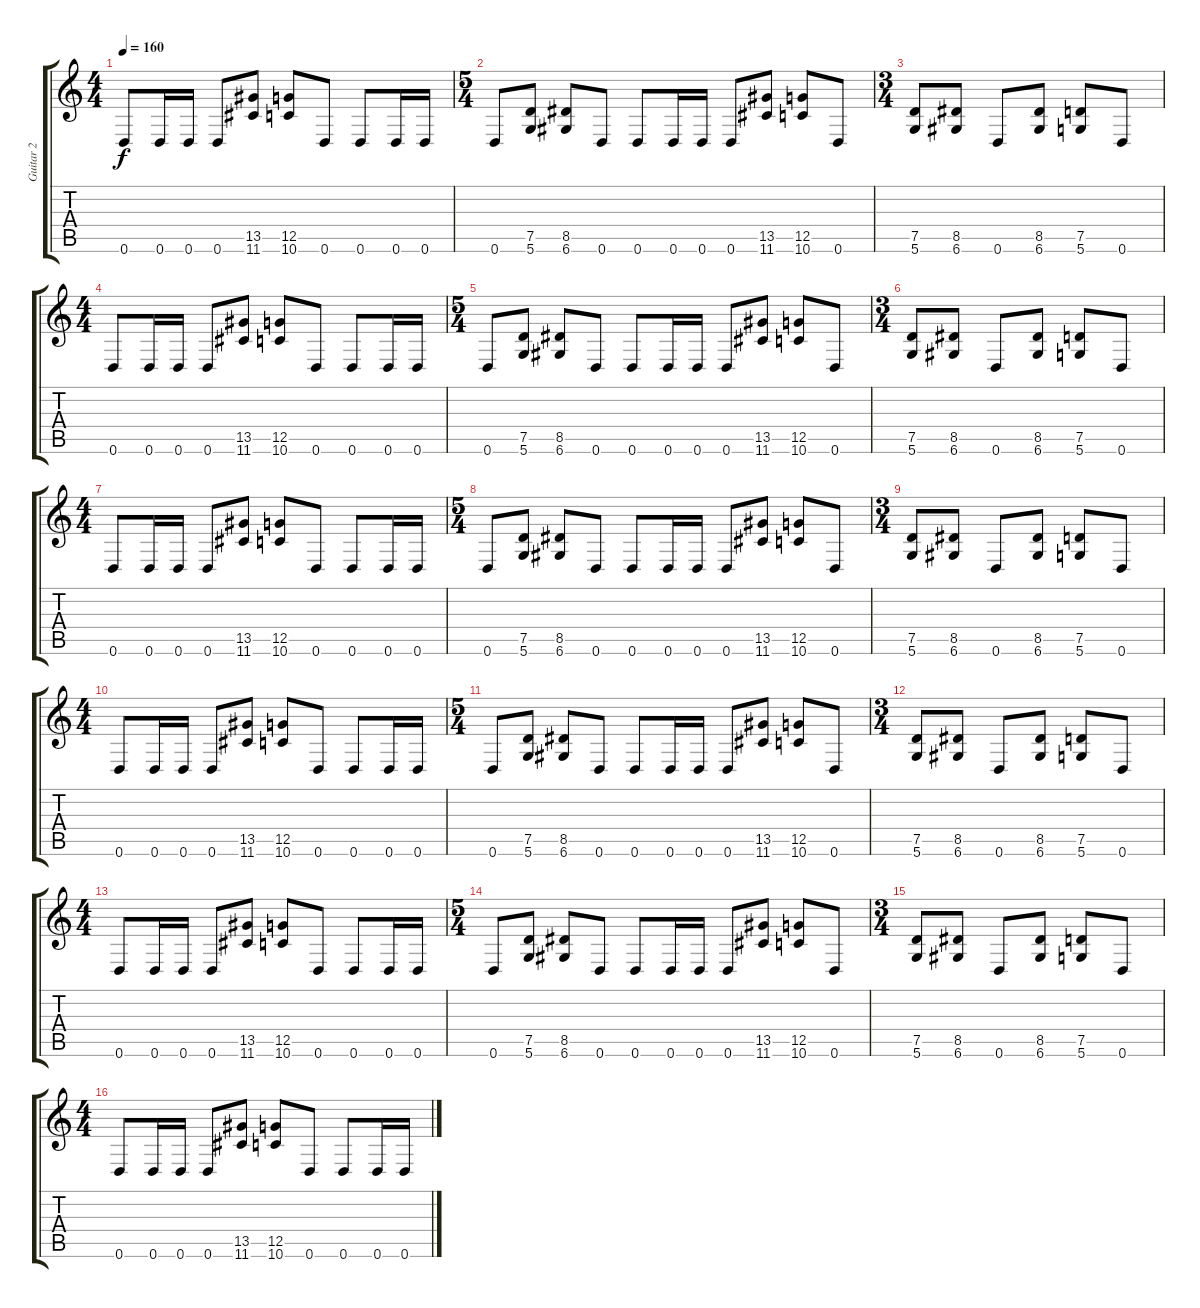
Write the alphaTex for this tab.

\track ("Guitar 2" "Guitar 2") {instrument distortionguitar}
\staff {score tabs}
\tuning (D4 A3 F3 C3 G2 D2) {hide}
\ts (4 4)
\tempo 160
\clef g2
\ks c
0.6.8{dy f} 0.6.16 0.6.16 0.6.8 (13.5 11.6).8 (12.5 10.6).8 0.6.8 0.6.8 0.6.16 0.6.16 |
\ts (5 4)
0.6.8 (7.5 5.6).8 (8.5 6.6).8 0.6.8 0.6.8 0.6.16 0.6.16 0.6.8 (13.5 11.6).8 (12.5 10.6).8 0.6.8 |
\ts (3 4)
(7.5 5.6).8 (8.5 6.6).8 0.6.8 (8.5 6.6).8 (7.5 5.6).8 0.6.8 |
\ts (4 4)
0.6.8 0.6.16 0.6.16 0.6.8 (13.5 11.6).8 (12.5 10.6).8 0.6.8 0.6.8 0.6.16 0.6.16 |
\ts (5 4)
0.6.8 (7.5 5.6).8 (8.5 6.6).8 0.6.8 0.6.8 0.6.16 0.6.16 0.6.8 (13.5 11.6).8 (12.5 10.6).8 0.6.8 |
\ts (3 4)
(7.5 5.6).8 (8.5 6.6).8 0.6.8 (8.5 6.6).8 (7.5 5.6).8 0.6.8 |
\ts (4 4)
0.6.8 0.6.16 0.6.16 0.6.8 (13.5 11.6).8 (12.5 10.6).8 0.6.8 0.6.8 0.6.16 0.6.16 |
\ts (5 4)
0.6.8 (7.5 5.6).8 (8.5 6.6).8 0.6.8 0.6.8 0.6.16 0.6.16 0.6.8 (13.5 11.6).8 (12.5 10.6).8 0.6.8 |
\ts (3 4)
(7.5 5.6).8 (8.5 6.6).8 0.6.8 (8.5 6.6).8 (7.5 5.6).8 0.6.8 |
\ts (4 4)
0.6.8 0.6.16 0.6.16 0.6.8 (13.5 11.6).8 (12.5 10.6).8 0.6.8 0.6.8 0.6.16 0.6.16 |
\ts (5 4)
0.6.8 (7.5 5.6).8 (8.5 6.6).8 0.6.8 0.6.8 0.6.16 0.6.16 0.6.8 (13.5 11.6).8 (12.5 10.6).8 0.6.8 |
\ts (3 4)
(7.5 5.6).8 (8.5 6.6).8 0.6.8 (8.5 6.6).8 (7.5 5.6).8 0.6.8 |
\ts (4 4)
0.6.8 0.6.16 0.6.16 0.6.8 (13.5 11.6).8 (12.5 10.6).8 0.6.8 0.6.8 0.6.16 0.6.16 |
\ts (5 4)
0.6.8 (7.5 5.6).8 (8.5 6.6).8 0.6.8 0.6.8 0.6.16 0.6.16 0.6.8 (13.5 11.6).8 (12.5 10.6).8 0.6.8 |
\ts (3 4)
(7.5 5.6).8 (8.5 6.6).8 0.6.8 (8.5 6.6).8 (7.5 5.6).8 0.6.8 |
\ts (4 4)
0.6.8 0.6.16 0.6.16 0.6.8 (13.5 11.6).8 (12.5 10.6).8 0.6.8 0.6.8 0.6.16 0.6.16
